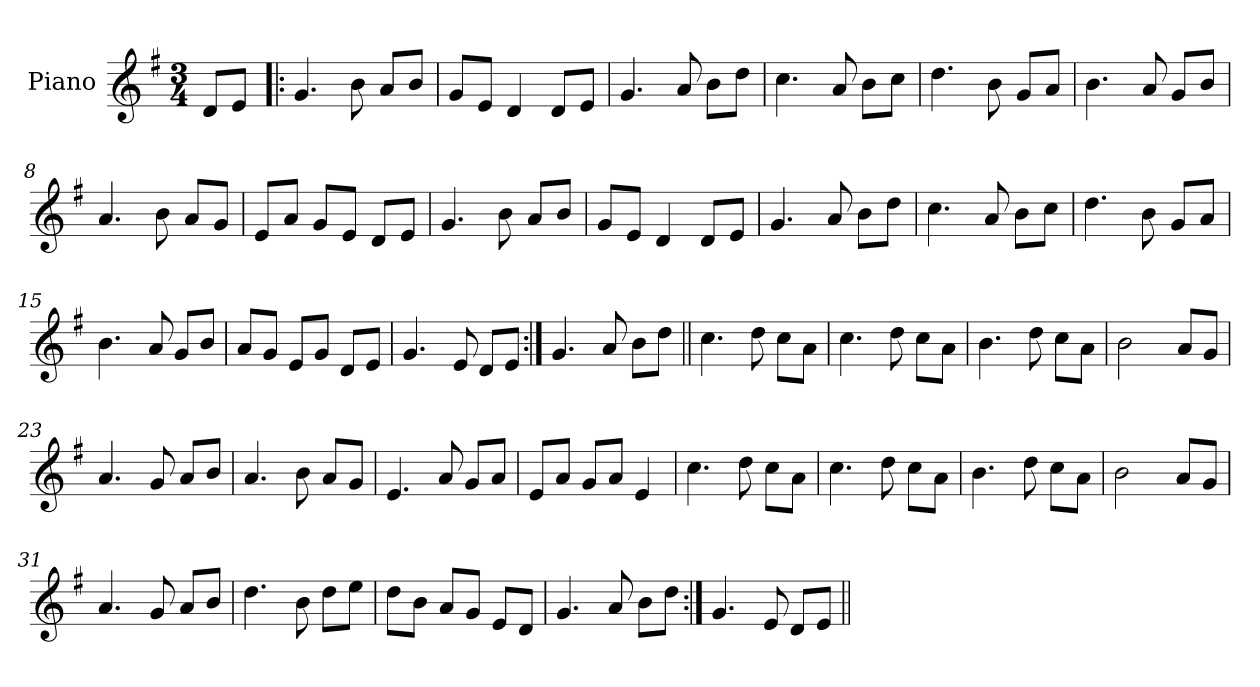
**kern
*part1
*staff1
*I"Piano
*I'Pno
*clefG2
*k[f#]
*G:
*M3/4
=1
8d/L
8e/J
=2!|:
4.g/
8b\
8a/L
8b/J
=3
8g/L
8e/J
4d/
8d/L
8e/J
=4
4.g/
8a/
8b\L
8dd\J
=5
4.cc\
8a/
8b\L
8cc\J
=6
4.dd\
8b\
8g/L
8a/J
=7
4.b\
8a/
8g/L
8b/J
=8
4.a/
8b\
8a/L
8g/J
=9
8e/L
8a/J
8g/L
8e/J
8d/L
8e/J
=10
4.g/
8b\
8a/L
8b/J
=11
8g/L
8e/J
4d/
8d/L
8e/J
=12
4.g/
8a/
8b\L
8dd\J
=13
4.cc\
8a/
8b\L
8cc\J
=14
4.dd\
8b\
8g/L
8a/J
=15
4.b\
8a/
8g/L
8b/J
=16
8a/L
8g/J
8e/L
8g/J
8d/L
8e/J
=17
4.g/
8e/
8d/L
8e/J
=18:|!
4.g/
8a/
8b\L
8dd\J
=19||
4.cc\
8dd\
8cc\L
8a\J
=20
4.cc\
8dd\
8cc\L
8a\J
=21
4.b\
8dd\
8cc\L
8a\J
=22
2b\
8a/L
8g/J
=23
4.a/
8g/
8a/L
8b/J
=24
4.a/
8b\
8a/L
8g/J
=25
4.e/
8a/
8g/L
8a/J
=26
8e/L
8a/J
8g/L
8a/J
4e/
=27
4.cc\
8dd\
8cc\L
8a\J
=28
4.cc\
8dd\
8cc\L
8a\J
=29
4.b\
8dd\
8cc\L
8a\J
=30
2b\
8a/L
8g/J
=31
4.a/
8g/
8a/L
8b/J
=32
4.dd\
8b\
8dd\L
8ee\J
=33
8dd\L
8b\J
8a/L
8g/J
8e/L
8d/J
=34
4.g/
8a/
8b\L
8dd\J
=35:|!
4.g/
8e/
8d/L
8e/J
=||
*-
